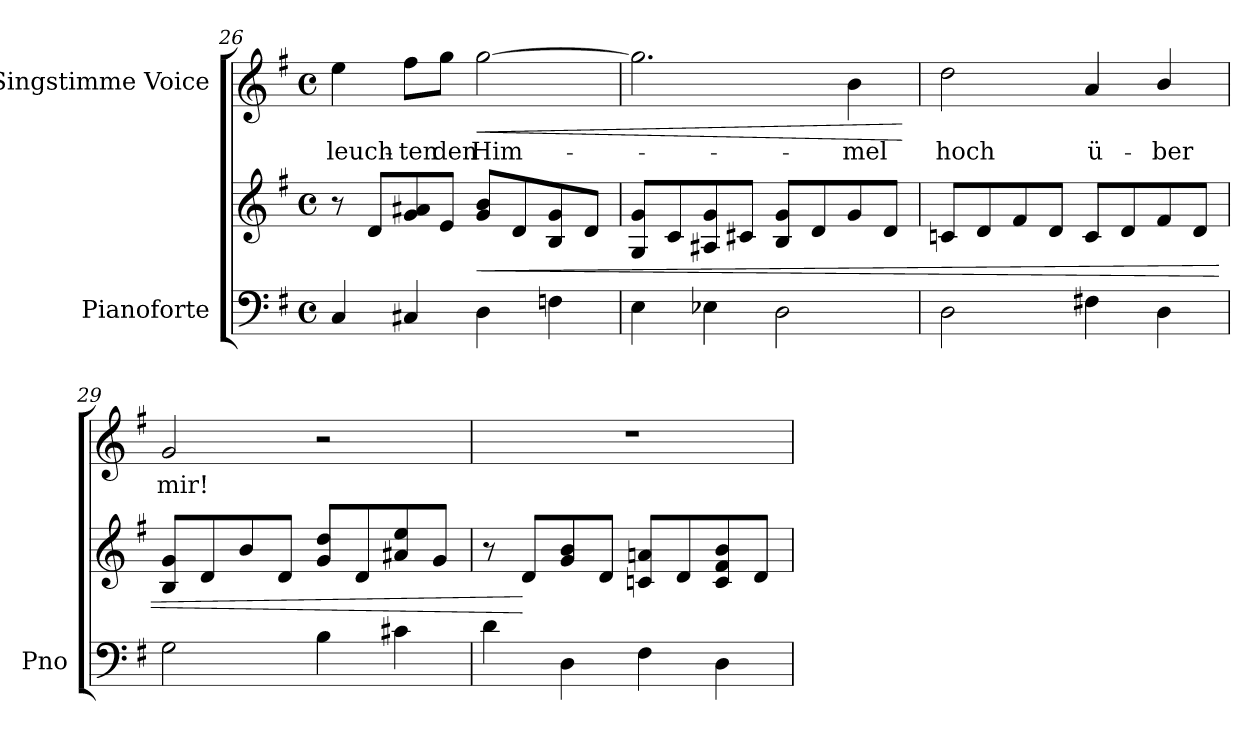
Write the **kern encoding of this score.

**kern	**kern	**dynam	**kern	**text	**dynam
*part2	*part2	*part2	*part1	*part1	*part1
*staff3	*staff2	*staff2/3	*staff1	*staff1	*staff1
*I"Pianoforte	*	*	*I"Singstimme Voice	*	*
*I'Pno	*	*	*	*	*
*clefF4	*clefG2	*	*clefG2	*	*
*k[f#]	*k[f#]	*	*k[f#]	*	*
*M4/4	*M4/4	*	*M4/4	*	*
*met(c)	*met(c)	*	*met(c)	*	*
=26	=26	=26	=26	=26	=26
4C/	8r	.	4ee\	leuch-	.
.	8d/L	.	.	.	.
4C#X/	8g/ 8a#X/	.	8ff#\L	-ten	.
.	8e/J	.	8gg\J	den	.
!	!	!LO:HP:b	!	!	!LO:HP:b
4D\	8g/ 8b/L	<	[2gg\	Him-	<
.	8d/	.	.	.	.
4Fn\	8B/ 8g/	.	.	.	.
.	8d/J	.	.	.	.
=27	=27	=27	=27	=27	=27
4E\	8G/ 8g/L	.	2.gg\]	.	.
.	8c/	.	.	.	.
4E-X\	8A#X/ 8g/	.	.	.	.
.	8c#X/J	.	.	.	.
2D\	8B/ 8g/L	.	.	.	.
.	8d/	.	.	.	.
.	8g/	.	4b\	-mel	.
.	8d/J	.	.	.	.
.	.	.	.	.	[
=28	=28	=28	=28	=28	=28
2D\	8cn/L	.	2dd\	hoch	.
.	8d/	.	.	.	.
.	8f#/	.	.	.	.
.	8d/J	.	.	.	.
4F#X\	8c/L	.	4a/	ü-	.
.	8d/	.	.	.	.
4D\	8f#/	.	4b/	-ber	.
.	8d/J	.	.	.	.
=29	=29	=29	=29	=29	=29
2G\	8B/ 8g/L	.	2g/	mir!	.
.	8d/	.	.	.	.
.	8b/	.	.	.	.
.	8d/J	.	.	.	.
4B\	8g/ 8dd/L	.	2r	.	.
.	8d/	.	.	.	.
4c#X\	8a#X/ 8ee/	.	.	.	.
.	8g/J	.	.	.	.
=30	=30	=30	=30	=30	=30
4d\	8r	.	1r	.	.
.	8d/L	[	.	.	.
4D\	8g/ 8b/	.	.	.	.
.	8d/J	.	.	.	.
4F#\	8cn/ 8an/L	.	.	.	.
.	8d/	.	.	.	.
4D\	8c/ 8f#/ 8b/	.	.	.	.
.	8d/J	.	.	.	.
=	=	=	=	=	=
*-	*-	*-	*-	*-	*-
